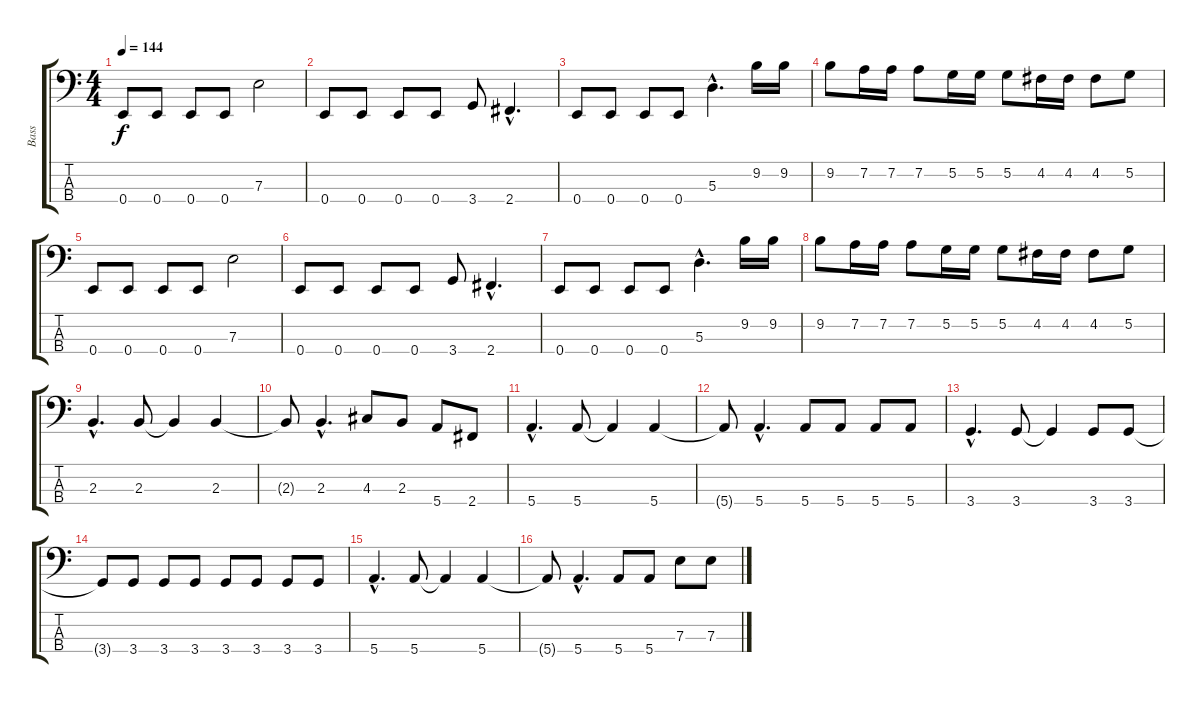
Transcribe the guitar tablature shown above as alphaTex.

\track ("Bass" "Bass") {instrument electricbasspick}
\staff {score tabs}
\tuning (G2 D2 A1 E1) {hide}
\ts (4 4)
\tempo 144
\clef f4
\ks c
0.4.8{dy f} 0.4.8 0.4.8 0.4.8 7.3.2 |
0.4.8 0.4.8 0.4.8 0.4.8 3.4.8 2.4{hac}.4{d} |
0.4.8 0.4.8 0.4.8 0.4.8 5.3{hac}.4{d} 9.2.16 9.2.16 |
9.2.8 7.2.16 7.2.16 7.2.8 5.2.16 5.2.16 5.2.8 4.2.16 4.2.16 4.2.8 5.2.8 |
0.4.8 0.4.8 0.4.8 0.4.8 7.3.2 |
0.4.8 0.4.8 0.4.8 0.4.8 3.4.8 2.4{hac}.4{d} |
0.4.8 0.4.8 0.4.8 0.4.8 5.3{hac}.4{d} 9.2.16 9.2.16 |
9.2.8 7.2.16 7.2.16 7.2.8 5.2.16 5.2.16 5.2.8 4.2.16 4.2.16 4.2.8 5.2.8 |
2.3{hac}.4{d} 2.3.8 2.3{t}.4 2.3.4 |
2.3{t}.8 2.3{hac}.4{d} 4.3.8 2.3.8 5.4.8 2.4.8 |
5.4{hac}.4{d} 5.4.8 5.4{t}.4 5.4.4 |
5.4{t}.8 5.4{hac}.4{d} 5.4.8 5.4.8 5.4.8 5.4.8 |
3.4{hac}.4{d} 3.4.8 3.4{t}.4 3.4.8 3.4.8 |
3.4{t}.8 3.4.8 3.4.8 3.4.8 3.4.8 3.4.8 3.4.8 3.4.8 |
5.4{hac}.4{d} 5.4.8 5.4{t}.4 5.4.4 |
5.4{t}.8 5.4{hac}.4{d} 5.4.8 5.4.8 7.3.8 7.3.8
